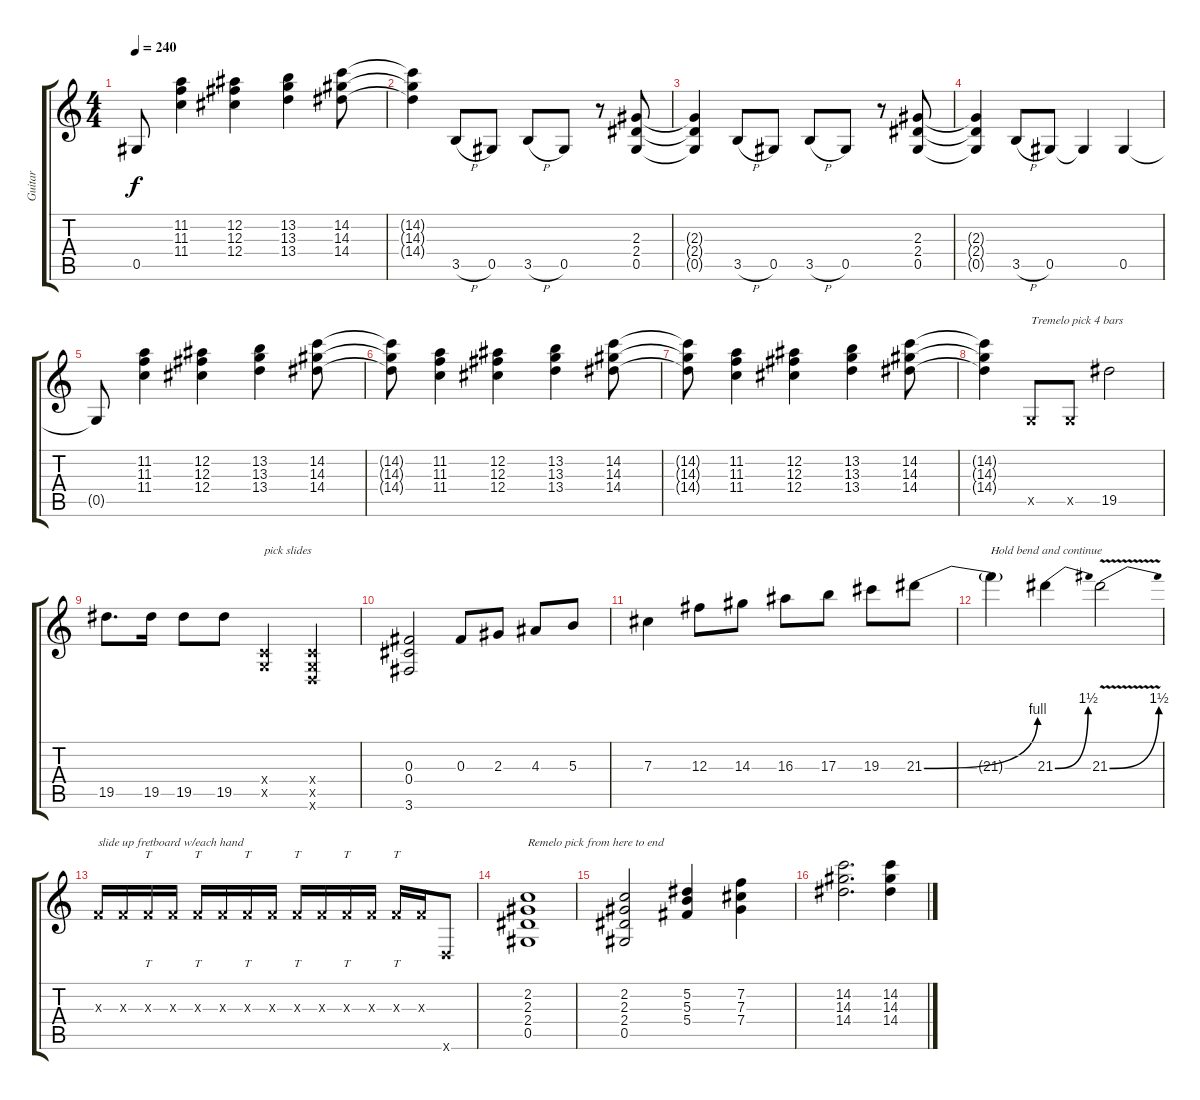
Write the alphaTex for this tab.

\track ("Guitar" "Guitar") {instrument distortionguitar}
\staff {score tabs}
\tuning (Eb4 Bb3 Gb3 Db3 Ab2 Eb2) {hide}
\ts (4 4)
\tempo 240
\clef g2
\ks c
0.5{t}.8{dy f} (11.2 11.3 11.4).4 (12.2 12.3 12.4).4 (13.2 13.3 13.4).4 (14.2 14.3 14.4).8 |
(14.2{t} 14.3{t} 14.4{t}).4 3.5{h}.8 0.5.8 3.5{h}.8 0.5.8 r.8 (2.3 2.4 0.5).8 |
(2.3{t} 2.4{t} 0.5{t}).4 3.5{h}.8 0.5.8 3.5{h}.8 0.5.8 r.8 (2.3 2.4 0.5).8 |
(2.3{t} 2.4{t} 0.5{t}).4 3.5{h}.8 0.5.8 0.5{t}.4 0.5.4 |
0.5{t}.8 (11.2 11.3 11.4).4 (12.2 12.3 12.4).4 (13.2 13.3 13.4).4 (14.2 14.3 14.4).8 |
(14.2{t} 14.3{t} 14.4{t}).8 (11.2 11.3 11.4).4 (12.2 12.3 12.4).4 (13.2 13.3 13.4).4 (14.2 14.3 14.4).8 |
(14.2{t} 14.3{t} 14.4{t}).8 (11.2 11.3 11.4).4 (12.2 12.3 12.4).4 (13.2 13.3 13.4).4 (14.2 14.3 14.4).8 |
(14.2{t} 14.3{t} 14.4{t}).4 -1.5{x}.8{txt "Tremelo pick 4 bars"} -1.5{x}.8 19.5.2 |
19.5.8{d} 19.5.16 19.5.8 19.5.8 (-1.4{x} -1.5{x}).4{txt "pick slides"} (-1.4{x} -1.5{x} -1.6{x}).4 |
(0.3 0.4 3.6).2 0.3.8 2.3.8 4.3.8 5.3.8 |
7.3.4 12.3.8 14.3.8 16.3.8 17.3.8 19.3.8 21.3{be (bend 0 0 60 4)}.8 |
21.3{t}.4{txt "Hold bend and continue"} 21.3{be (bend 0 0 60 6)}.4 21.3{be (bend 0 0 60 6) v}.2 |
-1.3{x}.16{txt "slide up fretboard w/each hand"} -1.3{x}.16 -1.3{x}.16{tt} -1.3{x}.16 -1.3{x}.16{tt} -1.3{x}.16 -1.3{x}.16{tt} -1.3{x}.16 -1.3{x}.16{tt} -1.3{x}.16 -1.3{x}.16{tt} -1.3{x}.16 -1.3{x}.16{tt} -1.3{x}.16 -1.6{x}.8 |
(2.2 2.3 2.4 0.5).1{txt "Remelo pick from here to end"} |
(2.2 2.3 2.4 0.5).2 (5.2 5.3 5.4).4 (7.2 7.3 7.4).4 |
(14.2 14.3 14.4).2{d} (14.2 14.3 14.4).4
